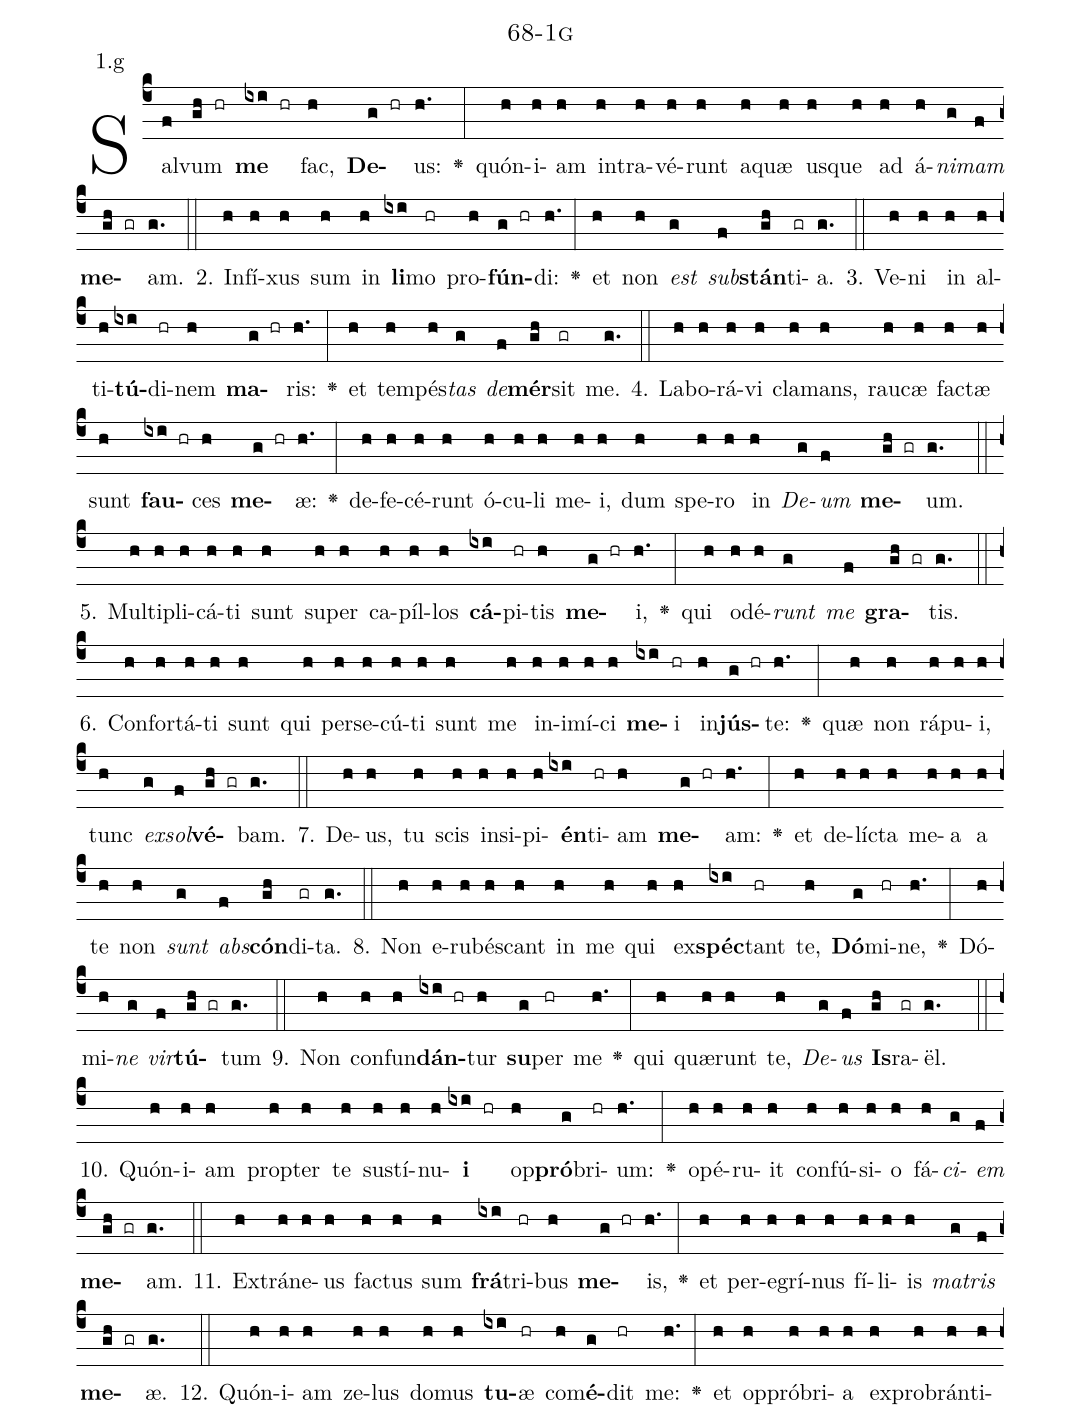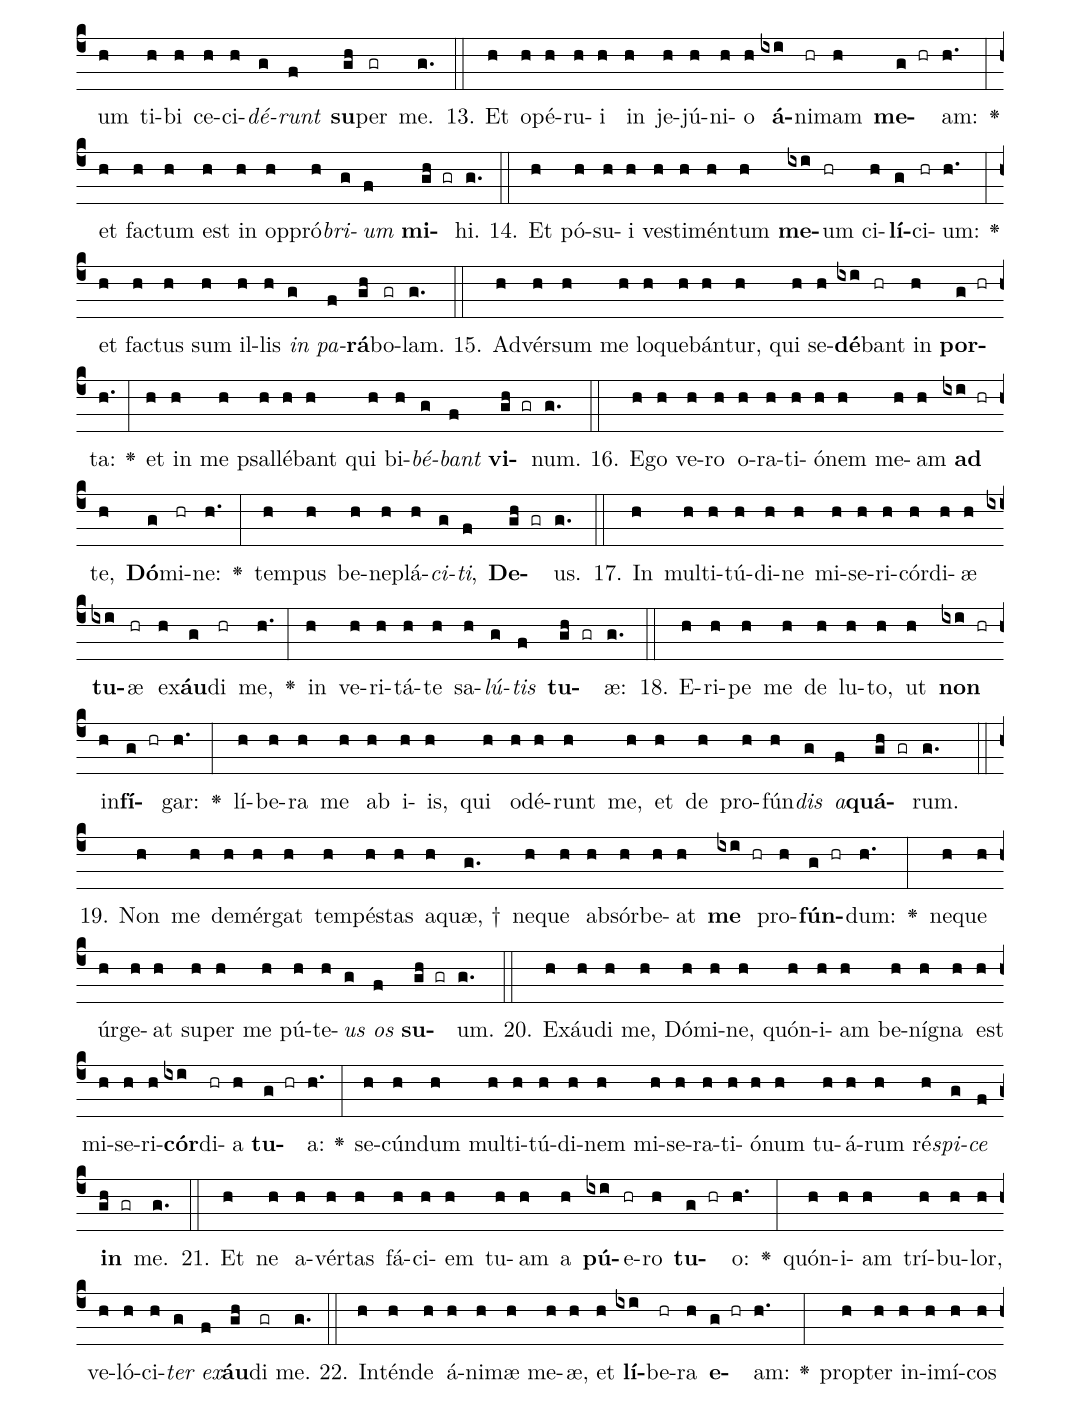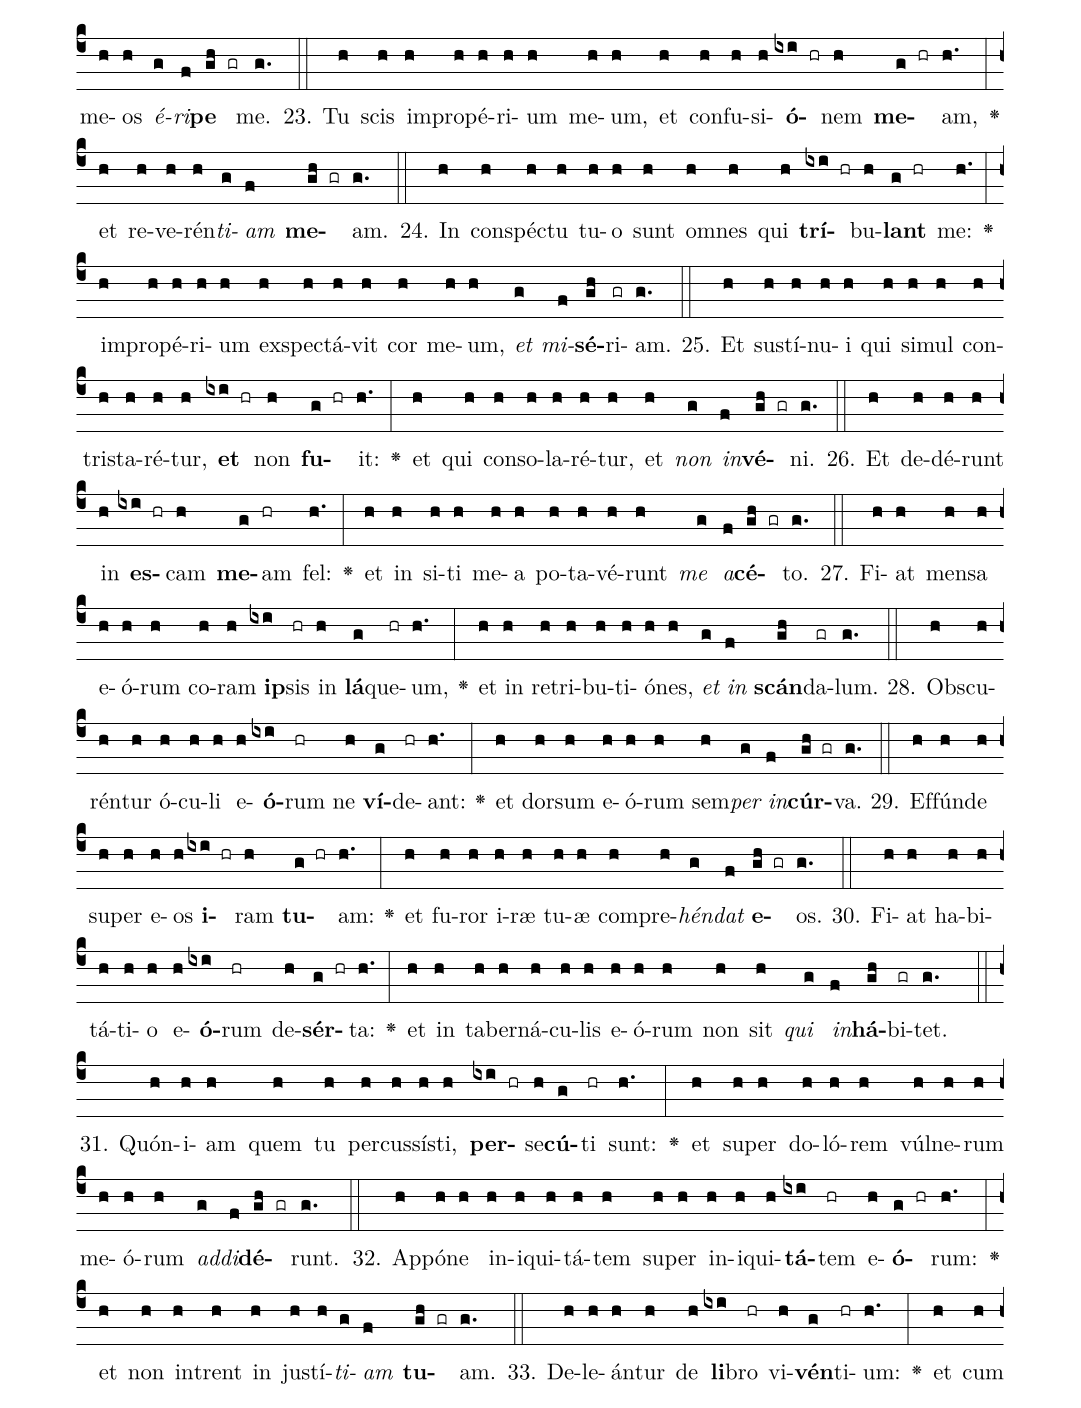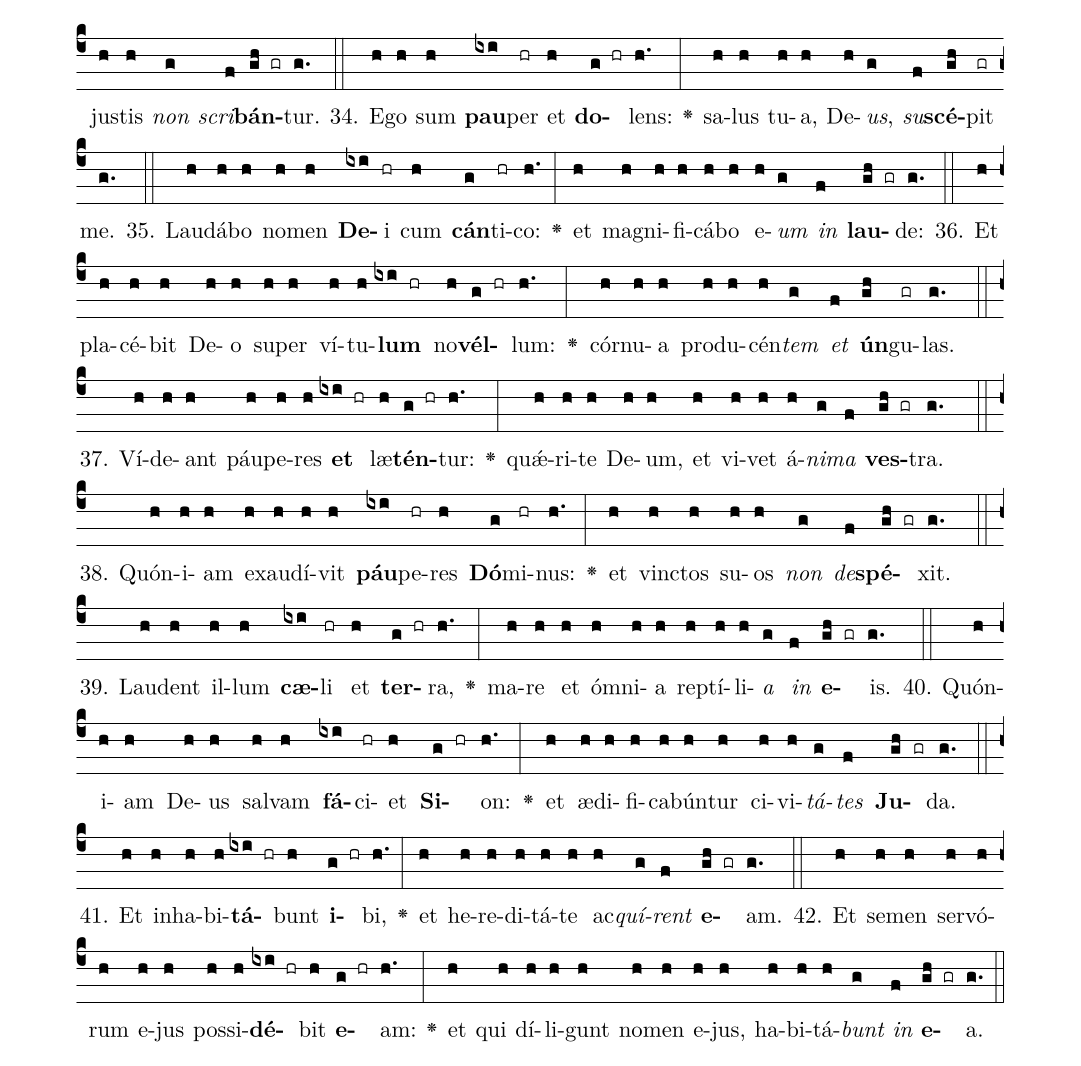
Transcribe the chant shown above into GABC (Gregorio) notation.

name: 68-1g;
annotation: 1.g;
%%
(c4)Sal(f)vum(gh hr) <b>me</b>(ixi hr) fac,(h) <b>De</b>(g hr)us:(h.) <v>\greheightstar</v>(:) quón(h)i(h)am(h) in(h)tra(h)vé(h)runt(h) a(h)quæ(h) us(h)que(h) ad(h) á(h)<i>ni</i>(g)<i>mam</i>(f) <b>me</b>(gh gr)am.(g.) (::)
2. In(h)fí(h)xus(h) sum(h) in(h) <b>li</b>(ixi)mo(hr) pro(h)<b>fún</b>(g hr)di:(h.) <v>\greheightstar</v>(:) et(h) non(h) <i>est</i>(g) <i>sub</i>(f)<b>stán</b>(gh)ti(gr)a.(g.) (::)
3. Ve(h)ni(h) in(h) al(h)ti(h)<b>tú</b>(ixi)di(hr)nem(h) <b>ma</b>(g hr)ris:(h.) <v>\greheightstar</v>(:) et(h) tem(h)pés(h)<i>tas</i>(g) <i>de</i>(f)<b>mér</b>(gh)sit(gr) me.(g.) (::)
4. La(h)bo(h)rá(h)vi(h) cla(h)mans,(h) rau(h)cæ(h) fac(h)tæ(h) sunt(h) <b>fau</b>(ixi hr)ces(h) <b>me</b>(g hr)æ:(h.) <v>\greheightstar</v>(:) de(h)fe(h)cé(h)runt(h) ó(h)cu(h)li(h) me(h)i,(h) dum(h) spe(h)ro(h) in(h) <i>De</i>(g)<i>um</i>(f) <b>me</b>(gh gr)um.(g.) (::)
5. Mul(h)ti(h)pli(h)cá(h)ti(h) sunt(h) su(h)per(h) ca(h)píl(h)los(h) <b>cá</b>(ixi)pi(hr)tis(h) <b>me</b>(g hr)i,(h.) <v>\greheightstar</v>(:) qui(h) o(h)dé(h)<i>runt</i>(g) <i>me</i>(f) <b>gra</b>(gh gr)tis.(g.) (::)
6. Con(h)for(h)tá(h)ti(h) sunt(h) qui(h) per(h)se(h)cú(h)ti(h) sunt(h) me(h) in(h)i(h)mí(h)ci(h) <b>me</b>(ixi)i(hr) in(h)<b>jús</b>(g hr)te:(h.) <v>\greheightstar</v>(:) quæ(h) non(h) rá(h)pu(h)i,(h) tunc(h) <i>ex</i>(g)<i>sol</i>(f)<b>vé</b>(gh gr)bam.(g.) (::)
7. De(h)us,(h) tu(h) scis(h) in(h)si(h)pi(h)<b>én</b>(ixi)ti(hr)am(h) <b>me</b>(g hr)am:(h.) <v>\greheightstar</v>(:) et(h) de(h)líc(h)ta(h) me(h)a(h) a(h) te(h) non(h) <i>sunt</i>(g) <i>abs</i>(f)<b>cón</b>(gh)di(gr)ta.(g.) (::)
8. Non(h) e(h)ru(h)bés(h)cant(h) in(h) me(h) qui(h) ex(h)<b>spéc</b>(ixi)tant(hr) te,(h) <b>Dó</b>(g)mi(hr)ne,(h.) <v>\greheightstar</v>(:) Dó(h)mi(h)<i>ne</i>(g) <i>vir</i>(f)<b>tú</b>(gh gr)tum(g.) (::)
9. Non(h) con(h)fun(h)<b>dán</b>(ixi hr)tur(h) <b>su</b>(g)per(hr) me(h.) <v>\greheightstar</v>(:) qui(h) quæ(h)runt(h) te,(h) <i>De</i>(g)<i>us</i>(f) <b>Is</b>(gh)ra(gr)ël.(g.) (::)
10. Quón(h)i(h)am(h) prop(h)ter(h) te(h) sus(h)tí(h)nu(h)<b>i</b>(ixi hr) op(h)<b>pró</b>(g)bri(hr)um:(h.) <v>\greheightstar</v>(:) o(h)pé(h)ru(h)it(h) con(h)fú(h)si(h)o(h) fá(h)<i>ci</i>(g)<i>em</i>(f) <b>me</b>(gh gr)am.(g.) (::)
11. Ex(h)trá(h)ne(h)us(h) fac(h)tus(h) sum(h) <b>frá</b>(ixi)tri(hr)bus(h) <b>me</b>(g hr)is,(h.) <v>\greheightstar</v>(:) et(h) per(h)e(h)grí(h)nus(h) fí(h)li(h)is(h) <i>ma</i>(g)<i>tris</i>(f) <b>me</b>(gh gr)æ.(g.) (::)
12. Quón(h)i(h)am(h) ze(h)lus(h) do(h)mus(h) <b>tu</b>(ixi)æ(hr) com(h)<b>é</b>(g)dit(hr) me:(h.) <v>\greheightstar</v>(:) et(h) op(h)pró(h)bri(h)a(h) ex(h)pro(h)brán(h)ti(h)um(h) ti(h)bi(h) ce(h)ci(h)<i>dé</i>(g)<i>runt</i>(f) <b>su</b>(gh)per(gr) me.(g.) (::)
13. Et(h) o(h)pé(h)ru(h)i(h) in(h) je(h)jú(h)ni(h)o(h) <b>á</b>(ixi)ni(hr)mam(h) <b>me</b>(g hr)am:(h.) <v>\greheightstar</v>(:) et(h) fac(h)tum(h) est(h) in(h) op(h)pró(h)<i>bri</i>(g)<i>um</i>(f) <b>mi</b>(gh gr)hi.(g.) (::)
14. Et(h) pó(h)su(h)i(h) ves(h)ti(h)mén(h)tum(h) <b>me</b>(ixi)um(hr) ci(h)<b>lí</b>(g)ci(hr)um:(h.) <v>\greheightstar</v>(:) et(h) fac(h)tus(h) sum(h) il(h)lis(h) <i>in</i>(g) <i>pa</i>(f)<b>rá</b>(gh)bo(gr)lam.(g.) (::)
15. Ad(h)vér(h)sum(h) me(h) lo(h)que(h)bán(h)tur,(h) qui(h) se(h)<b>dé</b>(ixi)bant(hr) in(h) <b>por</b>(g hr)ta:(h.) <v>\greheightstar</v>(:) et(h) in(h) me(h) psal(h)lé(h)bant(h) qui(h) bi(h)<i>bé</i>(g)<i>bant</i>(f) <b>vi</b>(gh gr)num.(g.) (::)
16. E(h)go(h) ve(h)ro(h) o(h)ra(h)ti(h)ó(h)nem(h) me(h)am(h) <b>ad</b>(ixi hr) te,(h) <b>Dó</b>(g)mi(hr)ne:(h.) <v>\greheightstar</v>(:) tem(h)pus(h) be(h)ne(h)plá(h)<i>ci</i>(g)<i>ti</i>,(f) <b>De</b>(gh gr)us.(g.) (::)
17. In(h) mul(h)ti(h)tú(h)di(h)ne(h) mi(h)se(h)ri(h)cór(h)di(h)æ(h) <b>tu</b>(ixi)æ(hr) ex(h)<b>áu</b>(g)di(hr) me,(h.) <v>\greheightstar</v>(:) in(h) ve(h)ri(h)tá(h)te(h) sa(h)<i>lú</i>(g)<i>tis</i>(f) <b>tu</b>(gh gr)æ:(g.) (::)
18. E(h)ri(h)pe(h) me(h) de(h) lu(h)to,(h) ut(h) <b>non</b>(ixi hr) in(h)<b>fí</b>(g hr)gar:(h.) <v>\greheightstar</v>(:) lí(h)be(h)ra(h) me(h) ab(h) i(h)is,(h) qui(h) o(h)dé(h)runt(h) me,(h) et(h) de(h) pro(h)fún(h)<i>dis</i>(g) <i>a</i>(f)<b>quá</b>(gh gr)rum.(g.) (::)
19. Non(h) me(h) de(h)mér(h)gat(h) tem(h)pés(h)tas(h) a(h)quæ, †(g.) ne(h)que(h) ab(h)sór(h)be(h)at(h) <b>me</b>(ixi hr) pro(h)<b>fún</b>(g hr)dum:(h.) <v>\greheightstar</v>(:) ne(h)que(h) úr(h)ge(h)at(h) su(h)per(h) me(h) pú(h)te(h)<i>us</i>(g) <i>os</i>(f) <b>su</b>(gh gr)um.(g.) (::)
20. Ex(h)áu(h)di(h) me,(h) Dó(h)mi(h)ne,(h) quón(h)i(h)am(h) be(h)ní(h)gna(h) est(h) mi(h)se(h)ri(h)<b>cór</b>(ixi)di(hr)a(h) <b>tu</b>(g hr)a:(h.) <v>\greheightstar</v>(:) se(h)cún(h)dum(h) mul(h)ti(h)tú(h)di(h)nem(h) mi(h)se(h)ra(h)ti(h)ó(h)num(h) tu(h)á(h)rum(h) ré(h)<i>spi</i>(g)<i>ce</i>(f) <b>in</b>(gh gr) me.(g.) (::)
21. Et(h) ne(h) a(h)vér(h)tas(h) fá(h)ci(h)em(h) tu(h)am(h) a(h) <b>pú</b>(ixi)e(hr)ro(h) <b>tu</b>(g hr)o:(h.) <v>\greheightstar</v>(:) quón(h)i(h)am(h) trí(h)bu(h)lor,(h) ve(h)ló(h)ci(h)<i>ter</i>(g) <i>ex</i>(f)<b>áu</b>(gh)di(gr) me.(g.) (::)
22. In(h)tén(h)de(h) á(h)ni(h)mæ(h) me(h)æ,(h) et(h) <b>lí</b>(ixi)be(hr)ra(h) <b>e</b>(g hr)am:(h.) <v>\greheightstar</v>(:) prop(h)ter(h) in(h)i(h)mí(h)cos(h) me(h)os(h) <i>é</i>(g)<i>ri</i>(f)<b>pe</b>(gh gr) me.(g.) (::)
23. Tu(h) scis(h) im(h)pro(h)pé(h)ri(h)um(h) me(h)um,(h) et(h) con(h)fu(h)si(h)<b>ó</b>(ixi hr)nem(h) <b>me</b>(g hr)am,(h.) <v>\greheightstar</v>(:) et(h) re(h)ve(h)rén(h)<i>ti</i>(g)<i>am</i>(f) <b>me</b>(gh gr)am.(g.) (::)
24. In(h) con(h)spéc(h)tu(h) tu(h)o(h) sunt(h) om(h)nes(h) qui(h) <b>trí</b>(ixi hr)bu(h)<b>lant</b>(g hr) me:(h.) <v>\greheightstar</v>(:) im(h)pro(h)pé(h)ri(h)um(h) ex(h)spec(h)tá(h)vit(h) cor(h) me(h)um,(h) <i>et</i>(g) <i>mi</i>(f)<b>sé</b>(gh)ri(gr)am.(g.) (::)
25. Et(h) sus(h)tí(h)nu(h)i(h) qui(h) si(h)mul(h) con(h)tris(h)ta(h)ré(h)tur,(h) <b>et</b>(ixi hr) non(h) <b>fu</b>(g hr)it:(h.) <v>\greheightstar</v>(:) et(h) qui(h) con(h)so(h)la(h)ré(h)tur,(h) et(h) <i>non</i>(g) <i>in</i>(f)<b>vé</b>(gh gr)ni.(g.) (::)
26. Et(h) de(h)dé(h)runt(h) in(h) <b>es</b>(ixi hr)cam(h) <b>me</b>(g)am(hr) fel:(h.) <v>\greheightstar</v>(:) et(h) in(h) si(h)ti(h) me(h)a(h) po(h)ta(h)vé(h)runt(h) <i>me</i>(g) <i>a</i>(f)<b>cé</b>(gh gr)to.(g.) (::)
27. Fi(h)at(h) men(h)sa(h) e(h)ó(h)rum(h) co(h)ram(h) <b>ip</b>(ixi)sis(hr) in(h) <b>lá</b>(g)que(hr)um,(h.) <v>\greheightstar</v>(:) et(h) in(h) re(h)tri(h)bu(h)ti(h)ó(h)nes,(h) <i>et</i>(g) <i>in</i>(f) <b>scán</b>(gh)da(gr)lum.(g.) (::)
28. Obs(h)cu(h)rén(h)tur(h) ó(h)cu(h)li(h) e(h)<b>ó</b>(ixi)rum(hr) ne(h) <b>ví</b>(g)de(hr)ant:(h.) <v>\greheightstar</v>(:) et(h) dor(h)sum(h) e(h)ó(h)rum(h) sem(h)<i>per</i>(g) <i>in</i>(f)<b>cúr</b>(gh gr)va.(g.) (::)
29. Ef(h)fún(h)de(h) su(h)per(h) e(h)os(h) <b>i</b>(ixi hr)ram(h) <b>tu</b>(g hr)am:(h.) <v>\greheightstar</v>(:) et(h) fu(h)ror(h) i(h)ræ(h) tu(h)æ(h) com(h)pre(h)<i>hén</i>(g)<i>dat</i>(f) <b>e</b>(gh gr)os.(g.) (::)
30. Fi(h)at(h) ha(h)bi(h)tá(h)ti(h)o(h) e(h)<b>ó</b>(ixi)rum(hr) de(h)<b>sér</b>(g hr)ta:(h.) <v>\greheightstar</v>(:) et(h) in(h) ta(h)ber(h)ná(h)cu(h)lis(h) e(h)ó(h)rum(h) non(h) sit(h) <i>qui</i>(g) <i>in</i>(f)<b>há</b>(gh)bi(gr)tet.(g.) (::)
31. Quón(h)i(h)am(h) quem(h) tu(h) per(h)cus(h)sís(h)ti,(h) <b>per</b>(ixi hr)se(h)<b>cú</b>(g)ti(hr) sunt:(h.) <v>\greheightstar</v>(:) et(h) su(h)per(h) do(h)ló(h)rem(h) vúl(h)ne(h)rum(h) me(h)ó(h)rum(h) <i>ad</i>(g)<i>di</i>(f)<b>dé</b>(gh gr)runt.(g.) (::)
32. Ap(h)pó(h)ne(h) in(h)i(h)qui(h)tá(h)tem(h) su(h)per(h) in(h)i(h)qui(h)<b>tá</b>(ixi)tem(hr) e(h)<b>ó</b>(g hr)rum:(h.) <v>\greheightstar</v>(:) et(h) non(h) in(h)trent(h) in(h) jus(h)tí(h)<i>ti</i>(g)<i>am</i>(f) <b>tu</b>(gh gr)am.(g.) (::)
33. De(h)le(h)án(h)tur(h) de(h) <b>li</b>(ixi)bro(hr) vi(h)<b>vén</b>(g)ti(hr)um:(h.) <v>\greheightstar</v>(:) et(h) cum(h) jus(h)tis(h) <i>non</i>(g) <i>scri</i>(f)<b>bán</b>(gh gr)tur.(g.) (::)
34. E(h)go(h) sum(h) <b>pau</b>(ixi)per(hr) et(h) <b>do</b>(g hr)lens:(h.) <v>\greheightstar</v>(:) sa(h)lus(h) tu(h)a,(h) De(h)<i>us</i>,(g) <i>su</i>(f)<b>scé</b>(gh)pit(gr) me.(g.) (::)
35. Lau(h)dá(h)bo(h) no(h)men(h) <b>De</b>(ixi)i(hr) cum(h) <b>cán</b>(g)ti(hr)co:(h.) <v>\greheightstar</v>(:) et(h) ma(h)gni(h)fi(h)cá(h)bo(h) e(h)<i>um</i>(g) <i>in</i>(f) <b>lau</b>(gh gr)de:(g.) (::)
36. Et(h) pla(h)cé(h)bit(h) De(h)o(h) su(h)per(h) ví(h)tu(h)<b>lum</b>(ixi hr) no(h)<b>vél</b>(g hr)lum:(h.) <v>\greheightstar</v>(:) cór(h)nu(h)a(h) pro(h)du(h)cén(h)<i>tem</i>(g) <i>et</i>(f) <b>ún</b>(gh)gu(gr)las.(g.) (::)
37. Ví(h)de(h)ant(h) páu(h)pe(h)res(h) <b>et</b>(ixi hr) læ(h)<b>tén</b>(g hr)tur:(h.) <v>\greheightstar</v>(:) quǽ(h)ri(h)te(h) De(h)um,(h) et(h) vi(h)vet(h) á(h)<i>ni</i>(g)<i>ma</i>(f) <b>ves</b>(gh gr)tra.(g.) (::)
38. Quón(h)i(h)am(h) ex(h)au(h)dí(h)vit(h) <b>páu</b>(ixi)pe(hr)res(h) <b>Dó</b>(g)mi(hr)nus:(h.) <v>\greheightstar</v>(:) et(h) vinc(h)tos(h) su(h)os(h) <i>non</i>(g) <i>de</i>(f)<b>spé</b>(gh gr)xit.(g.) (::)
39. Lau(h)dent(h) il(h)lum(h) <b>cæ</b>(ixi)li(hr) et(h) <b>ter</b>(g hr)ra,(h.) <v>\greheightstar</v>(:) ma(h)re(h) et(h) óm(h)ni(h)a(h) rep(h)tí(h)li(h)<i>a</i>(g) <i>in</i>(f) <b>e</b>(gh gr)is.(g.) (::)
40. Quón(h)i(h)am(h) De(h)us(h) sal(h)vam(h) <b>fá</b>(ixi)ci(hr)et(h) <b>Si</b>(g hr)on:(h.) <v>\greheightstar</v>(:) et(h) æ(h)di(h)fi(h)ca(h)bún(h)tur(h) ci(h)vi(h)<i>tá</i>(g)<i>tes</i>(f) <b>Ju</b>(gh gr)da.(g.) (::)
41. Et(h) in(h)ha(h)bi(h)<b>tá</b>(ixi hr)bunt(h) <b>i</b>(g hr)bi,(h.) <v>\greheightstar</v>(:) et(h) he(h)re(h)di(h)tá(h)te(h) ac(h)<i>quí</i>(g)<i>rent</i>(f) <b>e</b>(gh gr)am.(g.) (::)
42. Et(h) se(h)men(h) ser(h)vó(h)rum(h) e(h)jus(h) pos(h)si(h)<b>dé</b>(ixi hr)bit(h) <b>e</b>(g hr)am:(h.) <v>\greheightstar</v>(:) et(h) qui(h) dí(h)li(h)gunt(h) no(h)men(h) e(h)jus,(h) ha(h)bi(h)tá(h)<i>bunt</i>(g) <i>in</i>(f) <b>e</b>(gh gr)a.(g.) (::)
